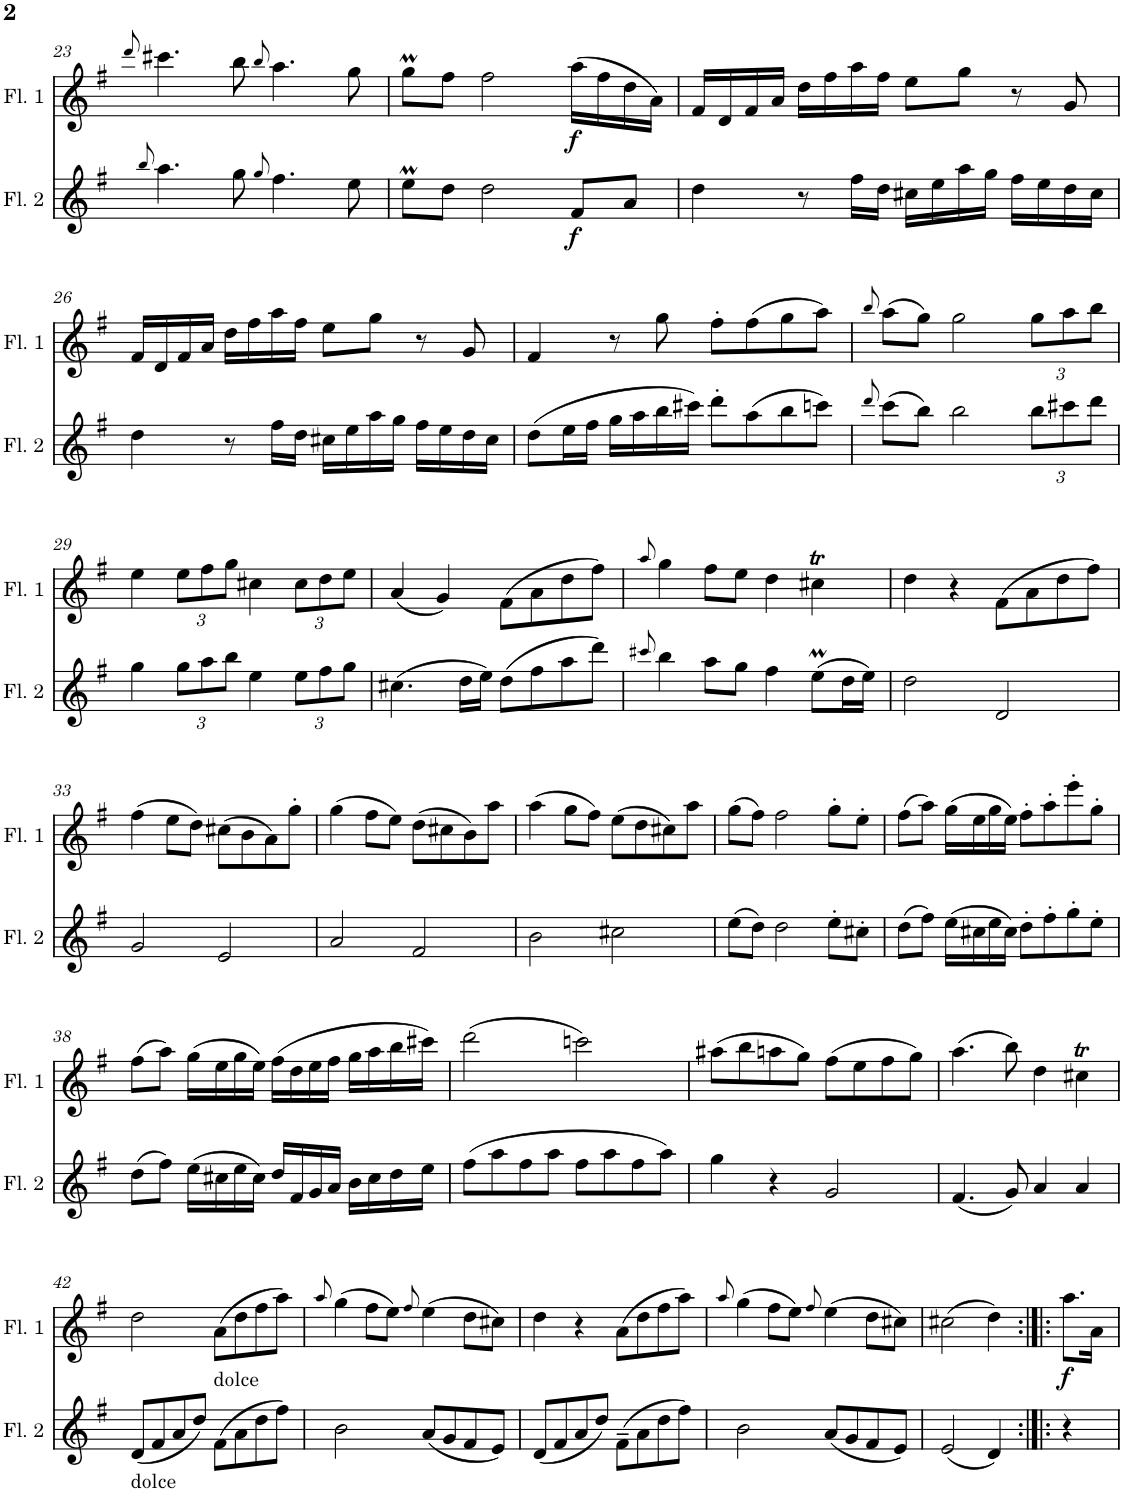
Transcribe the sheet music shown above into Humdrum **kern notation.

**kern	**dynam	**kern	**dynam
*part2	*part2	*part1	*part1
*staff2	*staff2	*staff1	*staff1
*I"Flute 2	*	*I"Flute 1	*
*I'Fl. 2	*	*I'Fl. 1	*
!!LO:PB:g=z
*clefG2	*	*clefG2	*
*k[f#]	*	*k[f#]	*
*M4/4	*	*M4/4	*
*met(c)	*	*met(c)	*
=23	=23	=23	=23
8qbb/	.	8qddd/	.
4.aa\	.	4.ccc#X\	.
8gg\	.	8bb\	.
8qgg/	.	8qbb/	.
4.ff#\	.	4.aa\	.
8ee\	.	8gg\	.
=24	=24	=24	=24
8eeM\L	.	8ggM\L	.
8dd\J	.	8ff#\J	.
2dd\	.	2ff#\	.
!	!LO:DY:b	!	!LO:DY:b
8f#/L	f	(>16aa\LL	f
.	.	16ff#\	.
8a/J	.	16dd\	.
.	.	16a\JJ)	.
=25	=25	=25	=25
4dd\	.	16f#/LL	.
.	.	16d/	.
.	.	16f#/	.
.	.	16a/JJ	.
8r	.	16dd\LL	.
.	.	16ff#\	.
16ff#\LL	.	16aa\	.
16dd\JJ	.	16ff#\JJ	.
16cc#X\LL	.	8ee\L	.
16ee\	.	.	.
16aa\	.	8gg\J	.
16gg\JJ	.	.	.
16ff#\LL	.	8r	.
16ee\	.	.	.
16dd\	.	8g/	.
16cc#\JJ	.	.	.
!!LO:LB:g=z
=26	=26	=26	=26
4dd\	.	16f#/LL	.
.	.	16d/	.
.	.	16f#/	.
.	.	16a/JJ	.
8r	.	16dd\LL	.
.	.	16ff#\	.
16ff#\LL	.	16aa\	.
16dd\JJ	.	16ff#\JJ	.
16cc#X\LL	.	8ee\L	.
16ee\	.	.	.
16aa\	.	8gg\J	.
16gg\JJ	.	.	.
16ff#\LL	.	8r	.
16ee\	.	.	.
16dd\	.	8g/	.
16cc#\JJ	.	.	.
=27	=27	=27	=27
(>8dd\L	.	4f#/	.
16ee\L	.	.	.
16ff#\JJ	.	.	.
16gg\LL	.	8r	.
16aa\	.	.	.
16bb\	.	8gg\	.
16ccc#X\JJ)	.	.	.
8ddd'\L	.	8ff#'\L	.
(>8aa\	.	(8ff#\	.
8bb\	.	8gg\	.
8cccn\J)	.	8aa\J)	.
=28	=28	=28	=28
8qddd/	.	8qbb/	.
(>8ccc\L	.	(>8aa\L	.
8bb\J)	.	8gg\J)	.
2bb\	.	2gg\	.
*Xbrackettup	*	*Xbrackettup	*
12bb\L	.	12gg\L	.
12ccc#X\	.	12aa\	.
12ddd\J	.	12bb\J	.
!!LO:LB:g=z
=29	=29	=29	=29
4gg\	.	4ee\	.
12gg\L	.	12ee\L	.
12aa\	.	12ff#\	.
12bb\J	.	12gg\J	.
4ee\	.	4cc#X\	.
12ee\L	.	12cc#\L	.
12ff#\	.	12dd\	.
12gg\J	.	12ee\J	.
=30	=30	=30	=30
(4.cc#X\	.	(<4a/	.
.	.	4g/)	.
16dd\LL	.	.	.
16ee\JJ)	.	.	.
(8dd\L	.	(>8f#\L	.
8ff#\	.	8a\	.
8aa\	.	8dd\	.
8ddd\J)	.	8ff#\J)	.
=31	=31	=31	=31
8qccc#X/	.	8qaa/	.
4bb\	.	4gg\	.
8aa\L	.	8ff#\L	.
8gg\J	.	8ee\J	.
4ff#\	.	4dd\	.
(>8eeM\L	.	4cc#Xt\	.
16dd\L	.	.	.
16ee\JJ)	.	.	.
=32	=32	=32	=32
2dd\	.	4dd\	.
.	.	4r	.
2d/	.	(>8f#\L	.
.	.	8a\	.
.	.	8dd\	.
.	.	8ff#\J)	.
!!LO:LB:g=z
=33	=33	=33	=33
2g/	.	(>4ff#\	.
.	.	8ee\L	.
.	.	8dd\J)	.
2e/	.	(>8cc#X\L	.
.	.	8b\	.
.	.	8a\)	.
.	.	8gg'\J	.
=34	=34	=34	=34
2a/	.	(>4gg\	.
.	.	8ff#\L	.
.	.	8ee\J)	.
2f#/	.	(8dd\L	.
.	.	8cc#X\	.
.	.	8b\)	.
.	.	8aa\J	.
=35	=35	=35	=35
2b\	.	(>4aa\	.
.	.	8gg\L	.
.	.	8ff#\J)	.
2cc#X\	.	(>8ee\L	.
.	.	8dd\	.
.	.	8cc#X\)	.
.	.	8aa\J	.
=36	=36	=36	=36
(>8ee\L	.	(>8gg\L	.
8dd\J)	.	8ff#\J)	.
2dd\	.	2ff#\	.
8ee'\L	.	8gg'\L	.
8cc#X'\J	.	8ee'\J	.
=37	=37	=37	=37
(>8dd\L	.	(>8ff#\L	.
8ff#\J)	.	8aa\J)	.
(>16ee\LL	.	(>16gg\LL	.
16cc#X\	.	16ee\	.
16ee\	.	16gg\	.
16cc#\JJ)	.	16ee\JJ)	.
8dd'\L	.	8ff#'\L	.
8ff#'\	.	8aa'\	.
8gg'\	.	8eee'\	.
8ee'\J	.	8gg'\J	.
!!LO:LB:g=z
=38	=38	=38	=38
(>8dd\L	.	(>8ff#\L	.
8ff#\J)	.	8aa\J)	.
(>16ee\LL	.	(>16gg\LL	.
16cc#X\	.	16ee\	.
16ee\	.	16gg\	.
16cc#\JJ)	.	16ee\JJ)	.
16dd/LL	.	(>16ff#\LL	.
16f#/	.	16dd\	.
16g/	.	16ee\	.
16a/JJ	.	16ff#\JJ	.
16b\LL	.	16gg\LL	.
16cc#\	.	16aa\	.
16dd\	.	16bb\	.
16ee\JJ	.	16ccc#X\JJ)	.
=39	=39	=39	=39
(>8ff#\L	.	(>2ddd\	.
8aa\	.	.	.
8ff#\	.	.	.
8aa\J	.	.	.
8ff#\L	.	2cccn\)	.
8aa\	.	.	.
8ff#\	.	.	.
8aa\J)	.	.	.
=40	=40	=40	=40
4gg\	.	(>8aa#X\L	.
.	.	8bb\	.
4r	.	8aan\	.
.	.	8gg\J)	.
2g/	.	(>8ff#\L	.
.	.	8ee\	.
.	.	8ff#\	.
.	.	8gg\J)	.
=41	=41	=41	=41
(<4.f#/	.	(>4.aa\	.
8g/)	.	8bb\)	.
4a/	.	4dd\	.
4a/	.	4cc#Xt\	.
!!LO:LB:g=z
=42	=42	=42	=42
!LO:TX:b:t=dolce	!	!	!
(<8d/L	.	2dd\	.
8f#/	.	.	.
8a/	.	.	.
8dd/J)	.	.	.
!	!	!LO:TX:b:t=dolce	!
(>8f#\L	.	(>8a\L	.
8a\	.	8dd\	.
8dd\	.	8ff#\	.
8ff#\J)	.	8aa\J)	.
=43	=43	=43	=43
.	.	8qaa/	.
2b\	.	(>4gg\	.
.	.	8ff#\L	.
.	.	8ee\J)	.
.	.	8qff#/	.
(<8a/L	.	(>4ee\	.
8g/	.	.	.
8f#/	.	8dd\L	.
8e/J)	.	8cc#X\J)	.
=44	=44	=44	=44
(<8d/L	.	4dd\	.
8f#/	.	.	.
8a/	.	4r	.
8dd/J)	.	.	.
(>8f#~\L	.	(8a\L	.
8a\	.	8dd\	.
8dd\	.	8ff#\	.
8ff#\J)	.	8aa\J)	.
=45	=45	=45	=45
.	.	8qaa/	.
2b\	.	(>4gg\	.
.	.	8ff#\L	.
.	.	8ee\J)	.
.	.	8qff#/	.
(<8a/L	.	(>4ee\	.
8g/	.	.	.
8f#/	.	8dd\L	.
8e/J)	.	8cc#X\J)	.
=46	=46	=46	=46
(<2e/	.	(>2cc#X\	.
4d/)	.	4dd\)	.
!	!	!	!LO:DY:b
4r	.	8.aa\L	f
.	.	16a\Jk	.
=	=	=	=
*-	*-	*-	*-
